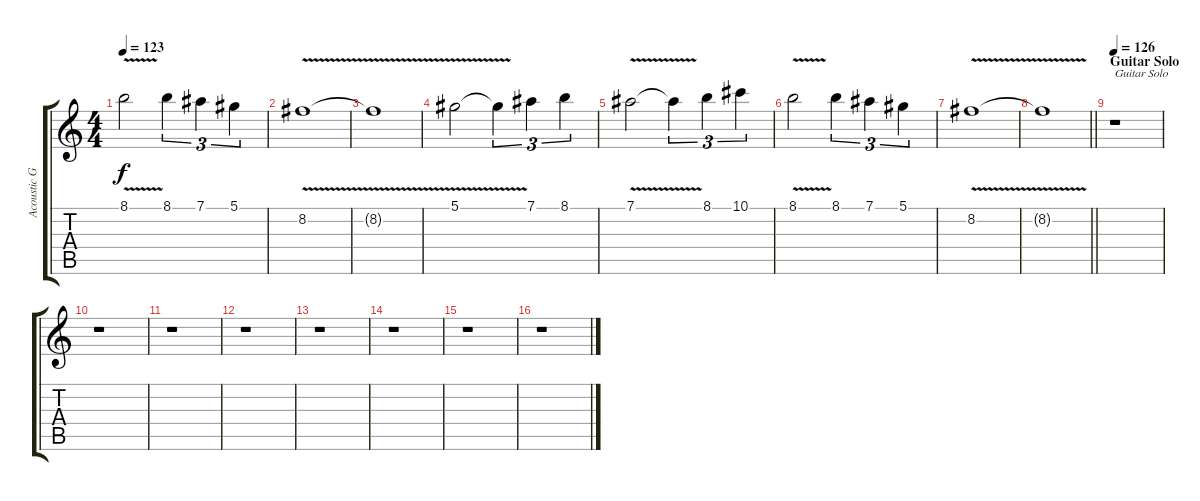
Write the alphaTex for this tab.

\track ("Acoustic Guitar" "Acoustic G") {instrument acousticguitarsteel}
\staff {score tabs}
\tuning (Eb4 Bb3 Gb3 Db3 Ab2 Eb2) {hide}
\ts (4 4)
\tempo 123
\clef g2
\ks c
8.1{v}.2{dy f} 8.1.4{tu (3 2)} 7.1.4{tu (3 2)} 5.1.4{tu (3 2)} |
8.2{v}.1 |
8.2{t}.1 |
5.1{v}.2 5.1{t}.4{tu (3 2)} 7.1.4{tu (3 2)} 8.1.4{tu (3 2)} |
7.1{v}.2 7.1{t}.4{tu (3 2)} 8.1.4{tu (3 2)} 10.1.4{tu (3 2)} |
8.1{v}.2 8.1.4{tu (3 2)} 7.1.4{tu (3 2)} 5.1.4{tu (3 2)} |
8.2{v}.1 |
\barLineRight lightlight
8.2{t}.1 |
\section ("" "Guitar Solo")
\tempo 126
r.1{txt "Guitar Solo"} |
r.1 |
r.1 |
r.1 |
r.1 |
r.1 |
r.1 |
r.1
